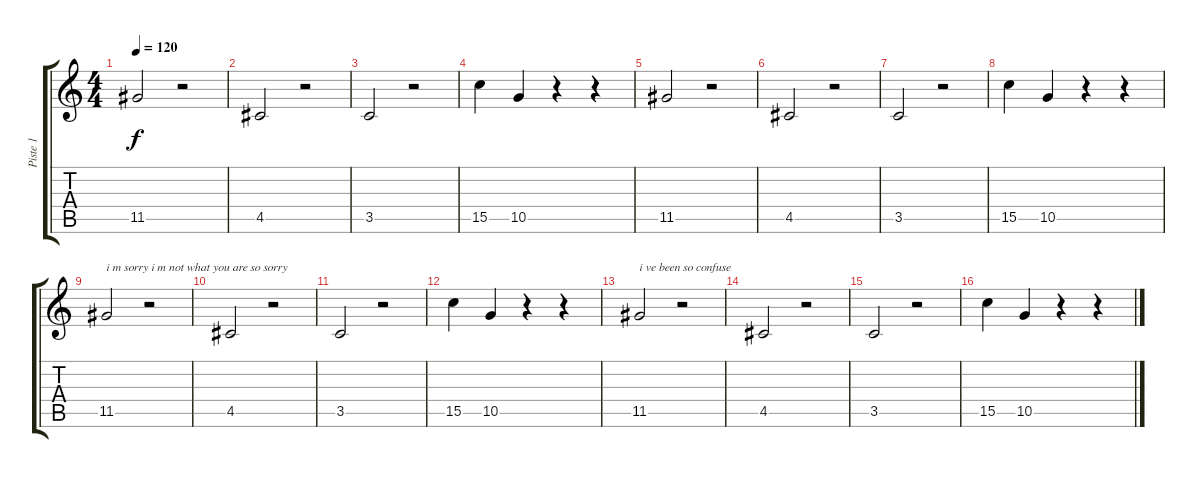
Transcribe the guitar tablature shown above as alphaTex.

\track ("Piste 1" "Piste 1") {instrument electricguitarjazz}
\staff {score tabs}
\tuning (E4 B3 G3 D3 A2 E2) {hide}
\ts (4 4)
\tempo 120
\clef g2
\ks c
11.5.2{dy f instrument electricguitarjazz} r.2 |
4.5.2 r.2 |
3.5.2 r.2 |
15.5.4 10.5.4 r.4 r.4 |
11.5.2 r.2 |
4.5.2 r.2 |
3.5.2 r.2 |
15.5.4 10.5.4 r.4 r.4 |
11.5.2{txt "i m sorry i m not what you are so sorry "} r.2 |
4.5.2 r.2 |
3.5.2 r.2 |
15.5.4 10.5.4 r.4 r.4 |
11.5.2{txt "i ve been so confuse"} r.2 |
4.5.2 r.2 |
3.5.2 r.2 |
15.5.4 10.5.4 r.4 r.4
